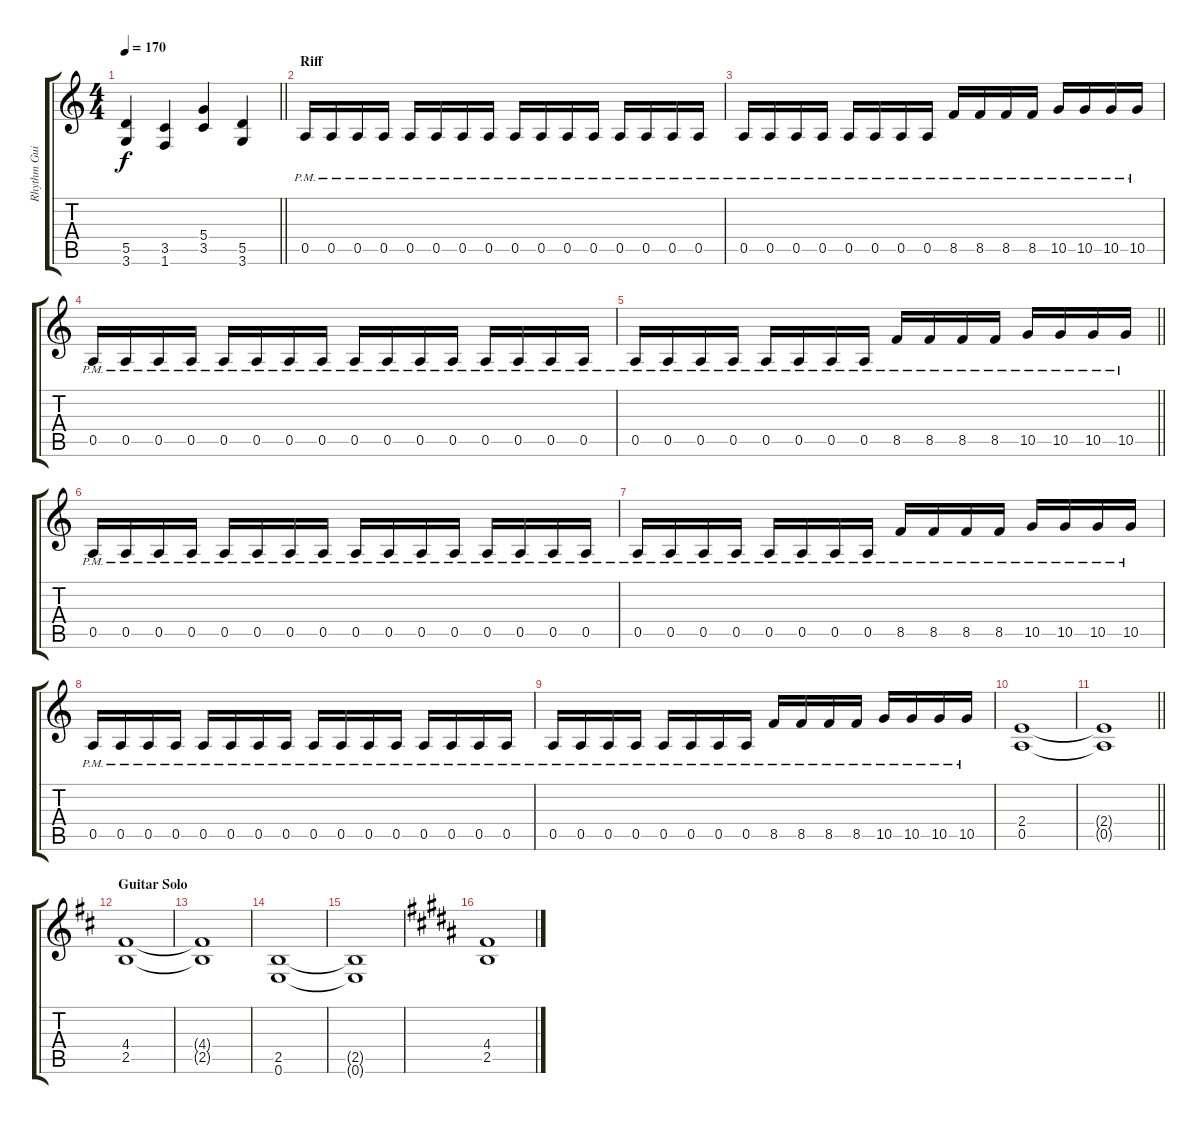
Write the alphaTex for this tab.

\track ("Rhythm Guitar 1: Juha-Pekka Alanen" "Rhythm Gui") {instrument distortionguitar}
\staff {score tabs}
\tuning (E4 B3 G3 D3 A2 E2) {hide}
\ts (4 4)
\tempo 170
\clef g2
\barLineRight lightlight
\ks aminor
(5.5 3.6).4{dy f} (3.5 1.6).4 (5.4 3.5).4 (5.5 3.6).4 |
\section ("" "Riff")
0.5{pm}.16 0.5{pm}.16 0.5{pm}.16 0.5{pm}.16 0.5{pm}.16 0.5{pm}.16 0.5{pm}.16 0.5{pm}.16 0.5{pm}.16 0.5{pm}.16 0.5{pm}.16 0.5{pm}.16 0.5{pm}.16 0.5{pm}.16 0.5{pm}.16 0.5{pm}.16 |
0.5{pm}.16 0.5{pm}.16 0.5{pm}.16 0.5{pm}.16 0.5{pm}.16 0.5{pm}.16 0.5{pm}.16 0.5{pm}.16 8.5{pm}.16 8.5{pm}.16 8.5{pm}.16 8.5{pm}.16 10.5{pm}.16 10.5{pm}.16 10.5{pm}.16 10.5{pm}.16 |
0.5{pm}.16 0.5{pm}.16 0.5{pm}.16 0.5{pm}.16 0.5{pm}.16 0.5{pm}.16 0.5{pm}.16 0.5{pm}.16 0.5{pm}.16 0.5{pm}.16 0.5{pm}.16 0.5{pm}.16 0.5{pm}.16 0.5{pm}.16 0.5{pm}.16 0.5{pm}.16 |
\barLineRight lightlight
0.5{pm}.16 0.5{pm}.16 0.5{pm}.16 0.5{pm}.16 0.5{pm}.16 0.5{pm}.16 0.5{pm}.16 0.5{pm}.16 8.5{pm}.16 8.5{pm}.16 8.5{pm}.16 8.5{pm}.16 10.5{pm}.16 10.5{pm}.16 10.5{pm}.16 10.5{pm}.16 |
0.5{pm}.16 0.5{pm}.16 0.5{pm}.16 0.5{pm}.16 0.5{pm}.16 0.5{pm}.16 0.5{pm}.16 0.5{pm}.16 0.5{pm}.16 0.5{pm}.16 0.5{pm}.16 0.5{pm}.16 0.5{pm}.16 0.5{pm}.16 0.5{pm}.16 0.5{pm}.16 |
0.5{pm}.16 0.5{pm}.16 0.5{pm}.16 0.5{pm}.16 0.5{pm}.16 0.5{pm}.16 0.5{pm}.16 0.5{pm}.16 8.5{pm}.16 8.5{pm}.16 8.5{pm}.16 8.5{pm}.16 10.5{pm}.16 10.5{pm}.16 10.5{pm}.16 10.5{pm}.16 |
0.5{pm}.16 0.5{pm}.16 0.5{pm}.16 0.5{pm}.16 0.5{pm}.16 0.5{pm}.16 0.5{pm}.16 0.5{pm}.16 0.5{pm}.16 0.5{pm}.16 0.5{pm}.16 0.5{pm}.16 0.5{pm}.16 0.5{pm}.16 0.5{pm}.16 0.5{pm}.16 |
0.5{pm}.16 0.5{pm}.16 0.5{pm}.16 0.5{pm}.16 0.5{pm}.16 0.5{pm}.16 0.5{pm}.16 0.5{pm}.16 8.5{pm}.16 8.5{pm}.16 8.5{pm}.16 8.5{pm}.16 10.5{pm}.16 10.5{pm}.16 10.5{pm}.16 10.5{pm}.16 |
(2.4 0.5).1 |
\barLineRight lightlight
(2.4{t} 0.5{t}).1 |
\section ("" "Guitar Solo")
\ks bminor
(4.4 2.5).1 |
(4.4{t} 2.5{t}).1 |
(2.5 0.6).1 |
(2.5{t} 0.6{t}).1 |
\ks b
(4.4 2.5).1
